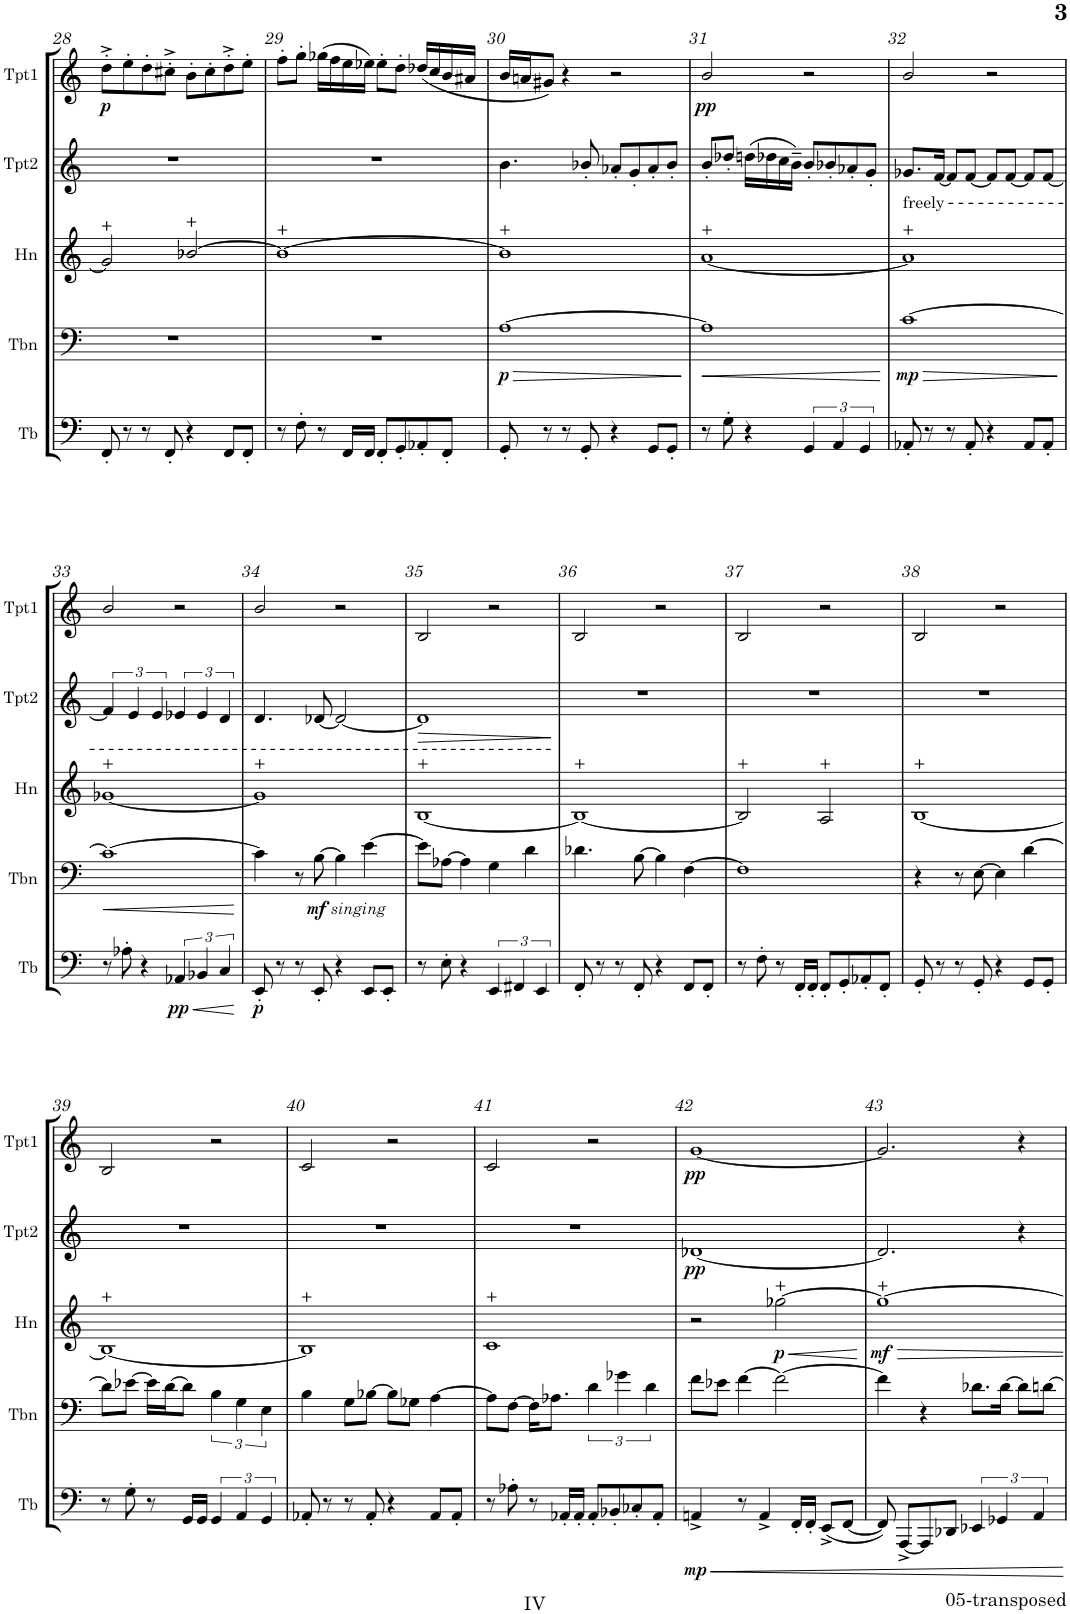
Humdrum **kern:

**kern	**dynam	**kern	**dynam	**kern	**dynam	**kern	**dynam	**kern	**dynam
*part5	*part5	*part4	*part4	*part3	*part3	*part2	*part2	*part1	*part1
*staff5	*staff5	*staff4	*staff4	*staff3	*staff3	*staff2	*staff2	*staff1	*staff1
*I"Tuba	*	*I"Trombone	*	*I"Horn in F	*	*I"Bb Trumpet 2	*	*I"Bb Trumpet 1	*
*I'Tb	*	*I'Tbn	*	*I'Hn	*	*I'Tpt2	*	*I'Tpt1	*
!!LO:PB:g=z
*clefF4	*	*clefF4	*	*clefG2	*	*clefG2	*	*clefG2	*
*	*	*	*	*Trd4c7	*	*Trd1c2	*	*Trd1c2	*
*k[]	*	*k[]	*	*k[]	*	*k[]	*	*k[]	*
*M4/4	*	*M4/4	*	*M4/4	*	*M4/4	*	*M4/4	*
*met(c)	*	*met(c)	*	*met(c)	*	*met(c)	*	*met(c)	*
=28	=28	=28	=28	=28	=28	=28	=28	=28	=28
!	!	!	!	!	!	!	!	!	!LO:DY:b
8FF'/	.	1r	.	2g-/]	.	1r	.	8dd'^\L	p
8r	.	.	.	.	.	.	.	8ee'\	.
8r	.	.	.	.	.	.	.	8dd'\	.
8FF'/	.	.	.	.	.	.	.	8cc#X'^\J	.
4r	.	.	.	[2b-X/	.	.	.	8b'\L	.
.	.	.	.	.	.	.	.	8cc#'\	.
8FF/L	.	.	.	.	.	.	.	8dd'^\	.
8FF'/J	.	.	.	.	.	.	.	8ee'\J	.
=29	=29	=29	=29	=29	=29	=29	=29	=29	=29
8r	.	1r	.	1b-_	.	1r	.	8ff'\L	.
8F'\	.	.	.	.	.	.	.	8gg'\J	.
8r	.	.	.	.	.	.	.	(16gg-X\LL	.
.	.	.	.	.	.	.	.	16ff\	.
16FF/LL	.	.	.	.	.	.	.	16ee\	.
16FF/JJ	.	.	.	.	.	.	.	16ee-X\JJ)	.
8FF'/L	.	.	.	.	.	.	.	8ee-'\L	.
8GG'/	.	.	.	.	.	.	.	8dd'\J	.
8AA-X'/	.	.	.	.	.	.	.	(16dd-X/LL	.
.	.	.	.	.	.	.	.	16cc/	.
8FF'/J	.	.	.	.	.	.	.	16b/	.
.	.	.	.	.	.	.	.	16a#X/JJ	.
=30	=30	=30	=30	=30	=30	=30	=30	=30	=30
!	!	!	!LO:HP:b	!	!	!	!	!	!
!	!	!	!LO:DY:n=1:b	!	!	!	!	!	!
8GG'/	.	[1A	> p	1b-]	.	4.b\	.	16b/LL	.
.	.	.	.	.	.	.	.	16an/J	.
8r	.	.	.	.	.	.	.	8g#X/J)	.
8r	.	.	.	.	.	.	.	4r	.
8GG'/	.	.	.	.	.	8b-X'/	.	.	.
4r	.	.	.	.	.	8a-X'/L	.	2r	.
.	.	.	.	.	.	8g'/	.	.	.
8GG/L	.	.	.	.	.	8a-'/	.	.	.
8GG'/J	.	.	.	.	.	8b-'/J	.	.	.
.	.	.	]	.	.	.	.	.	.
=31	=31	=31	=31	=31	=31	=31	=31	=31	=31
!	!	!	!LO:HP:b	!	!	!	!	!	!LO:DY:b
8r	.	1A]	<	[1a	.	8b'/L	.	2b/	pp
8G'\	.	.	.	.	.	8dd-X'/J	.	.	.
4r	.	.	.	.	.	(16ddn\LL	.	.	.
.	.	.	.	.	.	16dd-X\	.	.	.
.	.	.	.	.	.	16cc\	.	.	.
.	.	.	.	.	.	16b~\JJ)	.	.	.
6GG/	.	.	.	.	.	8b'/L	.	2r	.
.	.	.	.	.	.	8b-X'/	.	.	.
6AA/	.	.	.	.	.	.	.	.	.
.	.	.	.	.	.	8a-X'/	.	.	.
6GG/	.	.	.	.	.	.	.	.	.
.	.	.	.	.	.	8g'/J	.	.	.
.	.	.	[	.	.	.	.	.	.
=32	=32	=32	=32	=32	=32	=32	=32	=32	=32
!	!	!	!	!	!	!LO:TX:b:t=freely	!	!	!
!	!	!	!LO:HP:b	!	!	!	!	!	!
!	!	!	!LO:DY:n=1:b	!	!	!	!	!	!
8AA-X'/	.	[1c	> mp	1a]	.	8.g-X/L	.	2b/	.
8r	.	.	.	.	.	.	.	.	.
.	.	.	.	.	.	[16f/Jk	.	.	.
8r	.	.	.	.	.	8f/L]	.	.	.
8AA-'/	.	.	.	.	.	[8f/J	.	.	.
4r	.	.	.	.	.	8f/L]	.	2r	.
.	.	.	.	.	.	[8f/J	.	.	.
8AA-/L	.	.	.	.	.	8f/L]	.	.	.
8AA-'/J	.	.	.	.	.	[8f/J	.	.	.
.	.	.	]	.	.	.	.	.	.
!!LO:LB:g=z
=33	=33	=33	=33	=33	=33	=33	=33	=33	=33
!	!	!	!LO:HP:b	!	!	!	!	!	!
8r	.	1c_	<	[1g-X	.	6f/]	.	2b/	.
8A-X'\	.	.	.	.	.	.	.	.	.
.	.	.	.	.	.	6e/	.	.	.
4r	.	.	.	.	.	.	.	.	.
.	.	.	.	.	.	6e/	.	.	.
!	!LO:HP:b	!	!	!	!	!	!	!	!
!	!LO:DY:n=1:b	!	!	!	!	!	!	!	!
6AA-X/	< pp	.	.	.	.	6e-X/	.	2r	.
6BB-X/	.	.	.	.	.	6e-/	.	.	.
6C/	.	.	.	.	.	6d/	.	.	.
.	[	.	[	.	.	.	.	.	.
=34	=34	=34	=34	=34	=34	=34	=34	=34	=34
!	!LO:DY:b	!	!	!	!	!	!	!	!
8EE'/	p	4c\]	.	1g-]	.	4.d/	.	2b/	.
8r	.	.	.	.	.	.	.	.	.
8r	.	8r	.	.	.	.	.	.	.
!	!	!LO:TX:b:i:t=singing	!	!	!	!	!	!	!
!	!	!	!LO:DY:b	!	!	!	!	!	!
8EE'/	.	[8B\	mf	.	.	[8d-X/	.	.	.
4r	.	4B\]	.	.	.	2d-/_	.	2r	.
8EE/L	.	[4e\	.	.	.	.	.	.	.
8EE'/J	.	.	.	.	.	.	.	.	.
=35	=35	=35	=35	=35	=35	=35	=35	=35	=35
!	!	!	!	!	!	!	!LO:HP:b	!	!
8r	.	8e\L]	.	[1B	.	1d-]	>	2B/	.
8E'\	.	[8A-X\J	.	.	.	.	.	.	.
4r	.	4A-\]	.	.	.	.	.	.	.
6EE/	.	4G\	.	.	.	.	.	2r	.
6FF#X/	.	.	.	.	.	.	.	.	.
.	.	4d\	.	.	.	.	.	.	.
6EE/	.	.	.	.	.	.	.	.	.
.	.	.	.	.	.	.	]	.	.
=36	=36	=36	=36	=36	=36	=36	=36	=36	=36
8FF'/	.	4.d-X\	.	1B_	.	1r	.	2B/	.
8r	.	.	.	.	.	.	.	.	.
8r	.	.	.	.	.	.	.	.	.
8FF'/	.	[8B\	.	.	.	.	.	.	.
4r	.	4B\]	.	.	.	.	.	2r	.
8FF/L	.	[4F\	.	.	.	.	.	.	.
8FF'/J	.	.	.	.	.	.	.	.	.
=37	=37	=37	=37	=37	=37	=37	=37	=37	=37
8r	.	1F]	.	2B/]	.	1r	.	2B/	.
8F'\	.	.	.	.	.	.	.	.	.
8r	.	.	.	.	.	.	.	.	.
16FF'/LL	.	.	.	.	.	.	.	.	.
16FF'/JJ	.	.	.	.	.	.	.	.	.
8FF'/L	.	.	.	2A/	.	.	.	2r	.
8GG'/	.	.	.	.	.	.	.	.	.
8AA-X'/	.	.	.	.	.	.	.	.	.
8FF'/J	.	.	.	.	.	.	.	.	.
=38	=38	=38	=38	=38	=38	=38	=38	=38	=38
8GG'/	.	4r	.	[1B	.	1r	.	2B/	.
8r	.	.	.	.	.	.	.	.	.
8r	.	8r	.	.	.	.	.	.	.
8GG'/	.	[8E\	.	.	.	.	.	.	.
4r	.	4E\]	.	.	.	.	.	2r	.
8GG/L	.	[4d\	.	.	.	.	.	.	.
8GG'/J	.	.	.	.	.	.	.	.	.
!!LO:LB:g=z
=39	=39	=39	=39	=39	=39	=39	=39	=39	=39
8r	.	8d\L]	.	1B_	.	1r	.	2B/	.
8G'\	.	[8e-X\J	.	.	.	.	.	.	.
8r	.	16e-\LL]	.	.	.	.	.	.	.
.	.	[16d\J	.	.	.	.	.	.	.
16GG/LL	.	8d\J]	.	.	.	.	.	.	.
16GG/JJ	.	.	.	.	.	.	.	.	.
6GG/	.	6B\	.	.	.	.	.	2r	.
6AA/	.	6G\	.	.	.	.	.	.	.
6GG/	.	6E\	.	.	.	.	.	.	.
=40	=40	=40	=40	=40	=40	=40	=40	=40	=40
8AA-X'/	.	4B\	.	1B]	.	1r	.	2c/	.
8r	.	.	.	.	.	.	.	.	.
8r	.	8G\L	.	.	.	.	.	.	.
8AA-'/	.	[8B-X\J	.	.	.	.	.	.	.
4r	.	8B-\L]	.	.	.	.	.	2r	.
.	.	8G-X\J	.	.	.	.	.	.	.
8AA-/L	.	[4A\	.	.	.	.	.	.	.
8AA-'/J	.	.	.	.	.	.	.	.	.
=41	=41	=41	=41	=41	=41	=41	=41	=41	=41
8r	.	8A\L]	.	1c	.	1r	.	2c/	.
8A-X'\	.	[8F\J	.	.	.	.	.	.	.
8r	.	16F\KL]	.	.	.	.	.	.	.
.	.	8.A-X\J	.	.	.	.	.	.	.
16AA-X'/LL	.	.	.	.	.	.	.	.	.
16AA-'/JJ	.	.	.	.	.	.	.	.	.
8AA-'/L	.	6d\	.	.	.	.	.	2r	.
8BB-X'/	.	.	.	.	.	.	.	.	.
.	.	6g-X\	.	.	.	.	.	.	.
8C-X'/	.	.	.	.	.	.	.	.	.
.	.	6d\	.	.	.	.	.	.	.
8AA-'/J	.	.	.	.	.	.	.	.	.
=42	=42	=42	=42	=42	=42	=42	=42	=42	=42
!	!LO:DY:b	!	!	!	!	!	!LO:DY:b	!	!LO:DY:b
4AAn^/	mp	8f\L	.	2r	.	[1d-X	pp	[1g	pp
.	.	8e-X\J	.	.	.	.	.	.	.
8r	.	[4f\	.	.	.	.	.	.	.
4AA^/	.	.	.	.	.	.	.	.	.
!	!	!	!	!	!LO:HP:b	!	!	!	!
!	!	!	!	!	!LO:DY:n=1:b	!	!	!	!
.	.	2f\_	.	[2gg-X\	< p	.	.	.	.
16FF'/LL	.	.	.	.	.	.	.	.	.
16FF'/JJ	.	.	.	.	.	.	.	.	.
(8EE^/L	.	.	.	.	.	.	.	.	.
[8FF/J	.	.	.	.	.	.	.	.	.
.	.	.	.	.	[	.	.	.	.
=43	=43	=43	=43	=43	=43	=43	=43	=43	=43
!	!	!	!	!	!LO:DY:b	!	!	!	!
8FF/])	.	4f\]	.	1gg-_	mf	2.d-/]	.	2.g/]	.
[8AAA^/L	.	.	.	.	.	.	.	.	.
8AAA/]	.	4r	.	.	.	.	.	.	.
8DD-X/J	.	.	.	.	.	.	.	.	.
6EE-X/	.	8.d-X\L	.	.	.	.	.	.	.
6GG-X/	.	.	.	.	.	.	.	.	.
.	.	[16d-\Jk	.	.	.	.	.	.	.
.	.	8d-\L]	.	.	.	4r	.	4r	.
6AA/	.	.	.	.	.	.	.	.	.
.	.	[8dn\J	.	.	.	.	.	.	.
=	=	=	=	=	=	=	=	=	=
*-	*-	*-	*-	*-	*-	*-	*-	*-	*-
